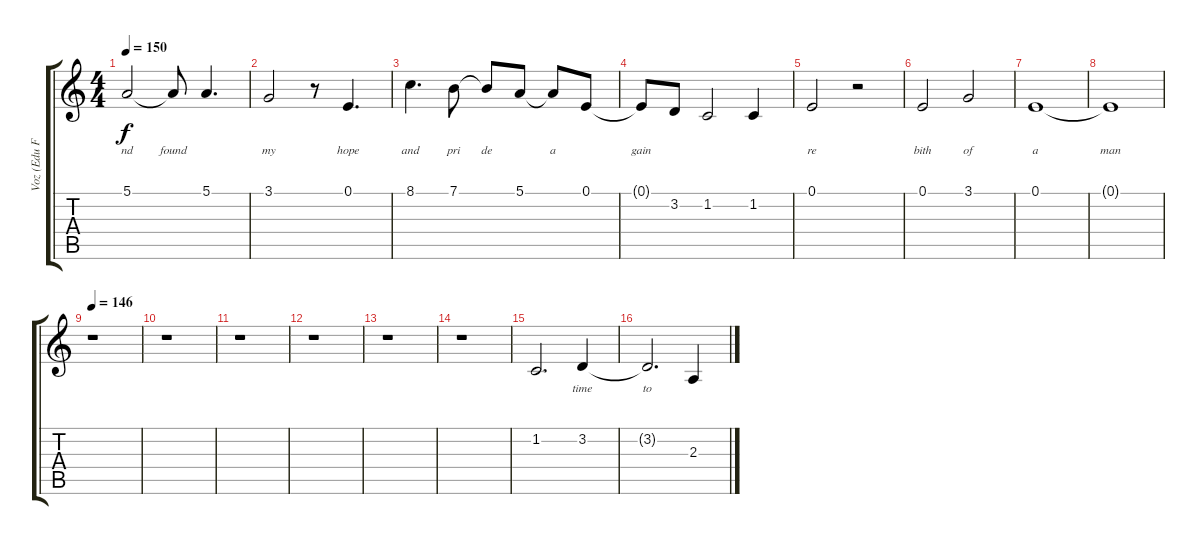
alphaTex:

\track ("Voz (Edu Falaschi)" "Voz (Edu F") {instrument oboe}
\staff {score tabs}
\tuning (E4 B3 G3 D3 A2 E2) {hide}
\ts (4 4)
\tempo 150
\clef g2
\ks c
5.1.2{lyrics (0 "nd") lyrics (1 "") lyrics (2 "") lyrics (3 "") lyrics (4 "") dy f} 5.1{t}.8{lyrics (0 "found") lyrics (1 "") lyrics (2 "") lyrics (3 "") lyrics (4 "")} 5.1.4{d lyrics (0 "") lyrics (1 "") lyrics (2 "") lyrics (3 "") lyrics (4 "")} |
3.1.2{lyrics (0 "my") lyrics (1 "") lyrics (2 "") lyrics (3 "") lyrics (4 "")} r.8 0.1.4{d lyrics (0 "hope") lyrics (1 "") lyrics (2 "") lyrics (3 "") lyrics (4 "")} |
8.1.4{d lyrics (0 "and") lyrics (1 "") lyrics (2 "") lyrics (3 "") lyrics (4 "")} 7.1.8{lyrics (0 "pri") lyrics (1 "") lyrics (2 "") lyrics (3 "") lyrics (4 "")} 7.1{t}.8{lyrics (0 "de") lyrics (1 "") lyrics (2 "") lyrics (3 "") lyrics (4 "")} 5.1.8{lyrics (0 "") lyrics (1 "") lyrics (2 "") lyrics (3 "") lyrics (4 "")} 5.1{t}.8{lyrics (0 "a") lyrics (1 "") lyrics (2 "") lyrics (3 "") lyrics (4 "")} 0.1.8{lyrics (0 "") lyrics (1 "") lyrics (2 "") lyrics (3 "") lyrics (4 "")} |
0.1{t}.8{lyrics (0 "gain") lyrics (1 "") lyrics (2 "") lyrics (3 "") lyrics (4 "")} 3.2.8{lyrics (0 "") lyrics (1 "") lyrics (2 "") lyrics (3 "") lyrics (4 "")} 1.2.2{lyrics (0 "") lyrics (1 "") lyrics (2 "") lyrics (3 "") lyrics (4 "")} 1.2.4{lyrics (0 "") lyrics (1 "") lyrics (2 "") lyrics (3 "") lyrics (4 "")} |
0.1.2{lyrics (0 "re") lyrics (1 "") lyrics (2 "") lyrics (3 "") lyrics (4 "")} r.2 |
0.1.2{lyrics (0 "bith") lyrics (1 "") lyrics (2 "") lyrics (3 "") lyrics (4 "")} 3.1.2{lyrics (0 "of") lyrics (1 "") lyrics (2 "") lyrics (3 "") lyrics (4 "")} |
0.1.1{lyrics (0 "a") lyrics (1 "") lyrics (2 "") lyrics (3 "") lyrics (4 "")} |
0.1{t}.1{lyrics (0 "man") lyrics (1 "") lyrics (2 "") lyrics (3 "") lyrics (4 "")} |
\tempo 146
r.1 |
r.1 |
r.1 |
r.1 |
r.1 |
r.1 |
1.2.2{d lyrics (0 "") lyrics (1 "") lyrics (2 "") lyrics (3 "") lyrics (4 "")} 3.2.4{lyrics (0 "time") lyrics (1 "") lyrics (2 "") lyrics (3 "") lyrics (4 "")} |
3.2{t}.2{d lyrics (0 "to") lyrics (1 "") lyrics (2 "") lyrics (3 "") lyrics (4 "")} 2.3.4{lyrics (0 "") lyrics (1 "") lyrics (2 "") lyrics (3 "") lyrics (4 "")}
